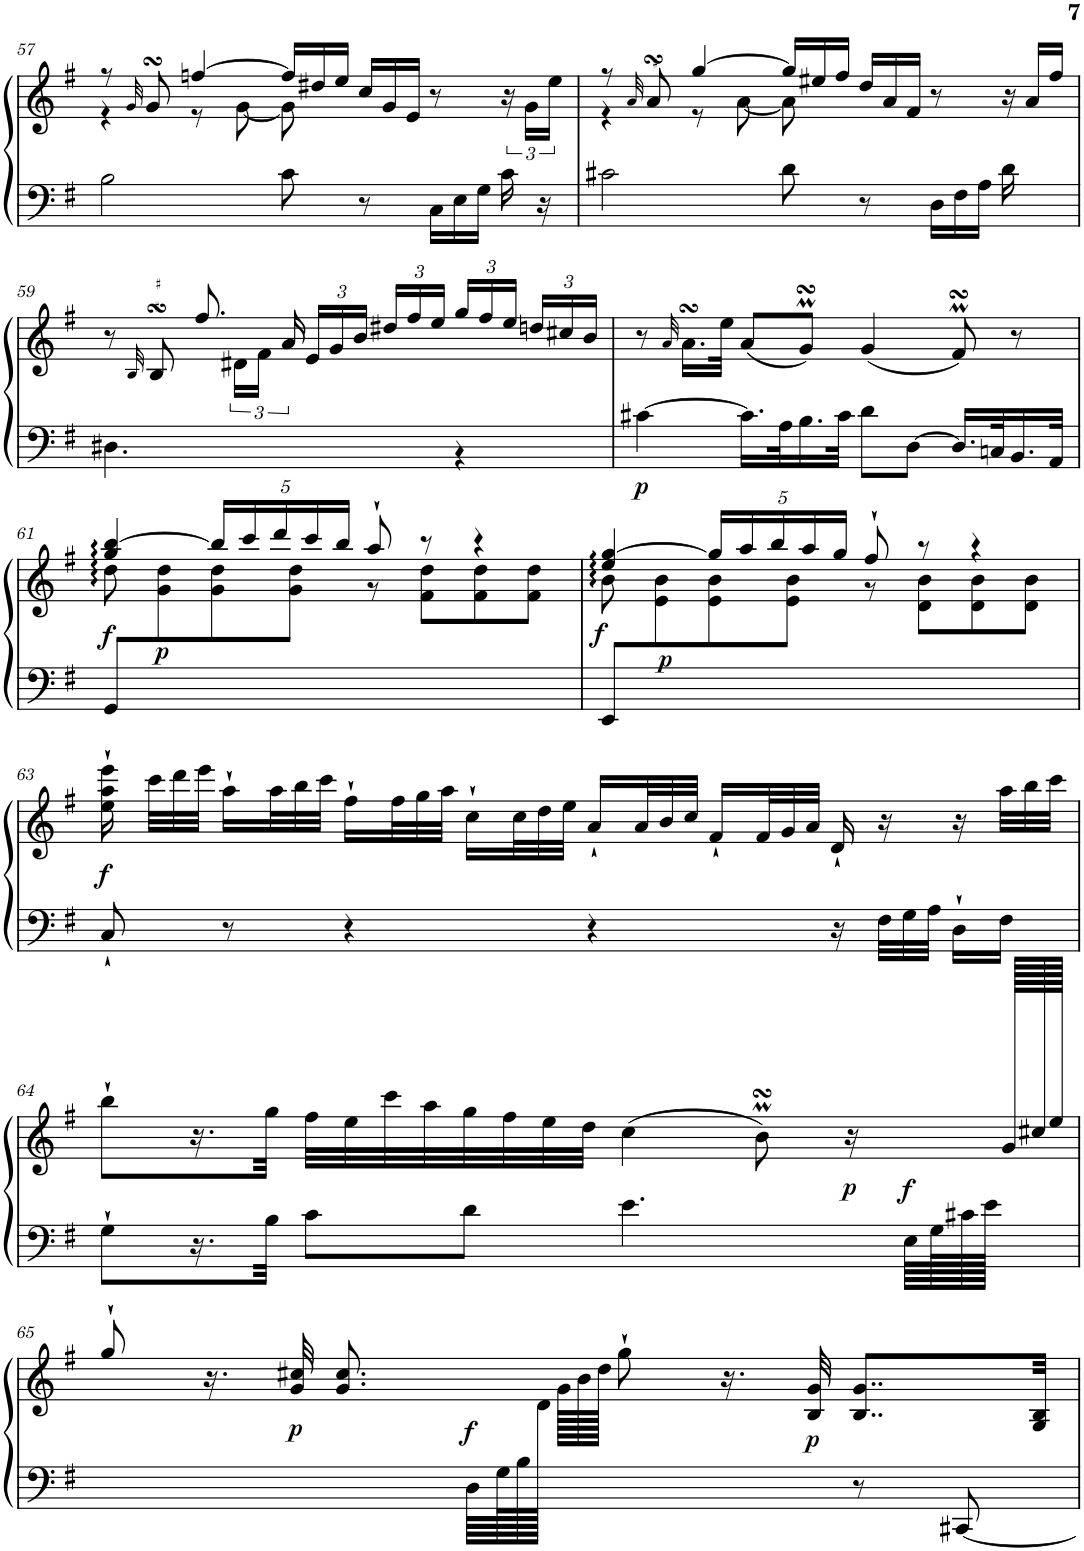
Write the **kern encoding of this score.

**kern	**kern	**dynam
*part1	*part1	*part1
*staff2	*staff1	*staff1/2
*I"Фортепиано	*	*
!!LO:PB:g=z
*clefF4	*clefG2	*
*k[f#]	*k[f#]	*
*G:	*G:	*
*M4/4	*M4/4	*
*met(c)	*met(c)	*
=57	=57	=57
*	*^	*
2B\	8r	4r	.
.	32qg/	.	.
.	8gsSSs/	.	.
.	[4ffn/	8r	.
.	.	[8g\	.
*	*Xtuplet	*	*
8c\	24ff/LL]	8g\]	.
.	24dd#X/	.	.
.	24ee/JJ	.	.
8r	24cc/LL	4.ryy	.
.	24g/	.	.
.	24e/JJ	.	.
*Xtuplet	*	*	*
24C\LL	8r	.	.
24E\	.	.	.
24G\JJ	.	.	.
*	*tuplet	*	*
16c\	24r	.	.
.	24g\LL	.	.
16r	.	.	.
.	24ee\JJ	.	.
=58	=58	=58	=58
2c#X\	8r	4r	.
.	32qa/	.	.
.	8asSSS/	.	.
.	[4gg/	8r	.
.	.	[8a\	.
*	*Xtuplet	*	*
8d\	24gg/LL]	8a\]	.
.	24ee#X/	.	.
.	24ff#/JJ	.	.
8r	24dd/LL	8ryy	.
.	24a/	.	.
.	24f#/JJ	.	.
24D\LL	8r	4ryy	.
24F#\	.	.	.
24A\JJ	.	.	.
16d\	24r	.	.
.	24a/LL	.	.
16ryy	.	.	.
.	24ff#/JJ	.	.
!!LO:LB:g=z	!!
=59	=59	=59	=59
*^	*	*	*
1ryy	4.D#X\	8r	4.ryy	.
.	.	32qB/	.	.
.	.	8BsSsS/	.	.
.	.	8.ff#/	.	.
*	*	*	*tuplet	*
.	8ryy	.	24d#X\LL	.
.	.	.	24f#\JJ	.
.	.	16ryy	.	.
.	.	.	24a/	.
*	*	*Xbrackettup	*	*
.	4ryy	24e/LL	2ryy	.
.	.	24g/	.	.
.	.	24b/JJ	.	.
.	.	24dd#X/LL	.	.
.	.	24ff#/	.	.
.	.	24ee/JJ	.	.
.	4r	24gg/LL	.	.
.	.	24ff#/	.	.
.	.	24ee/JJ	.	.
.	.	24ddn/LL	.	.
.	.	24cc#X/	.	.
.	.	24b/JJ	.	.
*v	*v	*	*	*
*	*v	*v	*
=60	=60	=60
!	!	!LO:DY:b=2
[4c#X\	8r	p
.	32qa/	.
.	16.asSSS\LL	.
.	32ee\JJk	.
16.c#\LL]	(<8a/L	.
32A\K	.	.
16.B\	8gMsSSs/J)	.
32c#\JJk	.	.
8d\L	(<4g/	.
[8D\J	.	.
16.D/LL]	8f#msSsS/)	.
32Cn/K	.	.
16.BB/	8r	.
32AA/JJk	.	.
!!LO:LB:g=z
=61	=61	=61
*	*^	*
*	*	*^	*
!	!	!	!	!LO:DY:b
8GG/L	4gg/ [4bb/	8dd\	8ryy	f
!	!	!	!	!LO:DY:a=2
4.ryy	.	4.ryy	8g\ 8dd\	p
.	20bb/LL]	.	8g\ 8dd\	.
.	20ccc/	.	.	.
.	20ddd/	.	.	.
.	.	.	8g\ 8dd\J	.
.	20ccc/	.	.	.
.	20bb/JJ	.	.	.
2ryy	8aa`/	8r	2ryy	.
.	8r	8f#\ 8dd\L	.	.
.	4r	8f#\ 8dd\	.	.
.	.	8f#\ 8dd\J	.	.
=62	=62	=62	=62	=62
!	!	!	!	!LO:DY:b
8EE/L	4ee/ [4gg/	8b\	8ryy	f
!	!	!	!	!LO:DY:b=2
4.ryy	.	4.ryy	8e\ 8b\	p
.	20gg/LL]	.	8e\ 8b\	.
.	20aa/	.	.	.
.	20bb/	.	.	.
.	.	.	8e\ 8b\J	.
.	20aa/	.	.	.
.	20gg/JJ	.	.	.
2ryy	8ff#`/	8r	2ryy	.
.	8r	8d\ 8b\L	.	.
.	4r	8d\ 8b\	.	.
.	.	8d\ 8b\J	.	.
*	*	*v	*v	*
!!LO:LB:g=z
=63	=63	=63	=63
!	!	!	!LO:DY:b
*	*v	*v	*
8C`/	16ee\` 16aa\` 16eee\`	f
*	*Xtuplet	*
.	48ccc\LLL	.
.	48ddd\	.
.	48eee\JJJ	.
8r	16aa`\LL	.
.	48aa\L	.
.	48bb\	.
.	48ccc\JJJ	.
4r	16ff#`\LL	.
.	48ff#\L	.
.	48gg\	.
.	48aa\JJJ	.
.	16cc`\LL	.
.	48cc\L	.
.	48dd\	.
.	48ee\JJJ	.
4r	16a`/LL	.
.	48a/L	.
.	48b/	.
.	48cc/JJJ	.
.	16f#`/LL	.
.	48f#/L	.
.	48g/	.
.	48a/JJJ	.
16r	16d`/	.
48F#\LLL	16r	.
48G\	.	.
48A\JJJ	.	.
16D`\LL	16r	.
16F#\JJ	48aa\LLL	.
.	48bb\	.
.	48ccc\JJJ	.
!!LO:LB:g=z
=64	=64	=64
*	*^	*
8G`\L	8bb`\L	128ryy	.
*	*v	*v	*
16.r	16.r	.
32B\JJk	32gg\JJk	.
8c\L	32ff#\LLL	.
.	32ee\	.
.	32ccc\	.
.	32aa\	.
8d\J	32gg\	.
.	32ff#\	.
.	32ee\	.
.	32dd\JJJ	.
4.e\	(>4cc\	.
.	8bmsSsS\)	.
!	!	!LO:DY:b
16ryy	16r	p
!	!	!LO:DY:a=2
64E\LLLL	16ryy	f
128G\L	.	.
128c#X\	.	.
128e\JJJJJ	.	.
*	*^	*
64.ryy	.	128g/LLLLL	.
.	.	128cc#X/	.
.	.	128ee/JJJJJ	.
*	*v	*v	*
!!LO:LB:g=z
=65	=65	=65
*^	*	*
4..ryy	2ryy	8gg`>/	.
.	.	16.r	.
!	!	!	!LO:DY:b
.	.	32g/ 32cc#X/	p
.	.	8.g/ 8.cc#/	.
!	!	!	!LO:DY:b
64D\LLLL	.	32ryy	f
128G\L	.	.	.
128B\	.	.	.
2ryy	.	128d\JJJJJ	.
.	.	128g\LLLLL	.
.	.	128b\	.
.	.	128dd\JJJJJ	.
.	4ryy	8gg`>\	.
.	.	16.r	.
!	!	!	!LO:DY:b
.	.	32B/ 32g/	p
.	8r	8..B/ 8..g/L	.
.	[8CC#X/	.	.
32ryy	.	32G/ 32B/Jkk	.
*v	*v	*	*
=	=	=
*-	*-	*-
